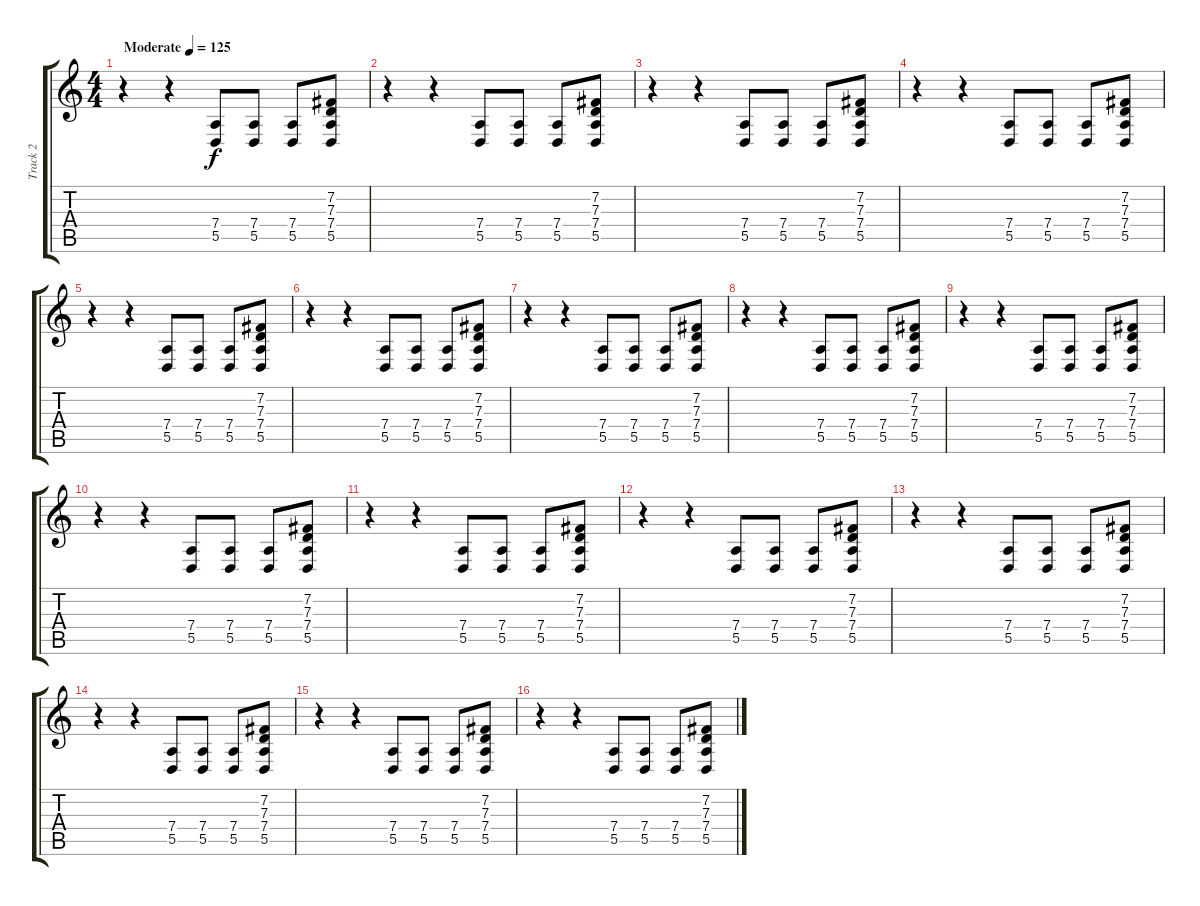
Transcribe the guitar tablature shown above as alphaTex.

\track ("Track 2" "Track 2") {instrument acousticgrandpiano}
\staff {score tabs}
\tuning (E4 B3 G3 D3 A2 E2) {hide}
\ts (4 4)
\tempo (125 "Moderate")
\clef g2
\ks c
r.4{dy f instrument acousticgrandpiano} r.4 (7.4 5.5).8 (7.4 5.5).8 (7.4 5.5).8 (7.2 7.3 7.4 5.5).8 |
r.4 r.4 (7.4 5.5).8 (7.4 5.5).8 (7.4 5.5).8 (7.2 7.3 7.4 5.5).8 |
r.4 r.4 (7.4 5.5).8 (7.4 5.5).8 (7.4 5.5).8 (7.2 7.3 7.4 5.5).8 |
r.4 r.4 (7.4 5.5).8 (7.4 5.5).8 (7.4 5.5).8 (7.2 7.3 7.4 5.5).8 |
r.4 r.4 (7.4 5.5).8 (7.4 5.5).8 (7.4 5.5).8 (7.2 7.3 7.4 5.5).8 |
r.4 r.4 (7.4 5.5).8 (7.4 5.5).8 (7.4 5.5).8 (7.2 7.3 7.4 5.5).8 |
r.4 r.4 (7.4 5.5).8 (7.4 5.5).8 (7.4 5.5).8 (7.2 7.3 7.4 5.5).8 |
r.4 r.4 (7.4 5.5).8 (7.4 5.5).8 (7.4 5.5).8 (7.2 7.3 7.4 5.5).8 |
r.4 r.4 (7.4 5.5).8 (7.4 5.5).8 (7.4 5.5).8 (7.2 7.3 7.4 5.5).8 |
r.4 r.4 (7.4 5.5).8 (7.4 5.5).8 (7.4 5.5).8 (7.2 7.3 7.4 5.5).8 |
r.4 r.4 (7.4 5.5).8 (7.4 5.5).8 (7.4 5.5).8 (7.2 7.3 7.4 5.5).8 |
r.4 r.4 (7.4 5.5).8 (7.4 5.5).8 (7.4 5.5).8 (7.2 7.3 7.4 5.5).8 |
r.4 r.4 (7.4 5.5).8 (7.4 5.5).8 (7.4 5.5).8 (7.2 7.3 7.4 5.5).8 |
r.4 r.4 (7.4 5.5).8 (7.4 5.5).8 (7.4 5.5).8 (7.2 7.3 7.4 5.5).8 |
r.4 r.4 (7.4 5.5).8 (7.4 5.5).8 (7.4 5.5).8 (7.2 7.3 7.4 5.5).8 |
r.4 r.4 (7.4 5.5).8 (7.4 5.5).8 (7.4 5.5).8 (7.2 7.3 7.4 5.5).8
